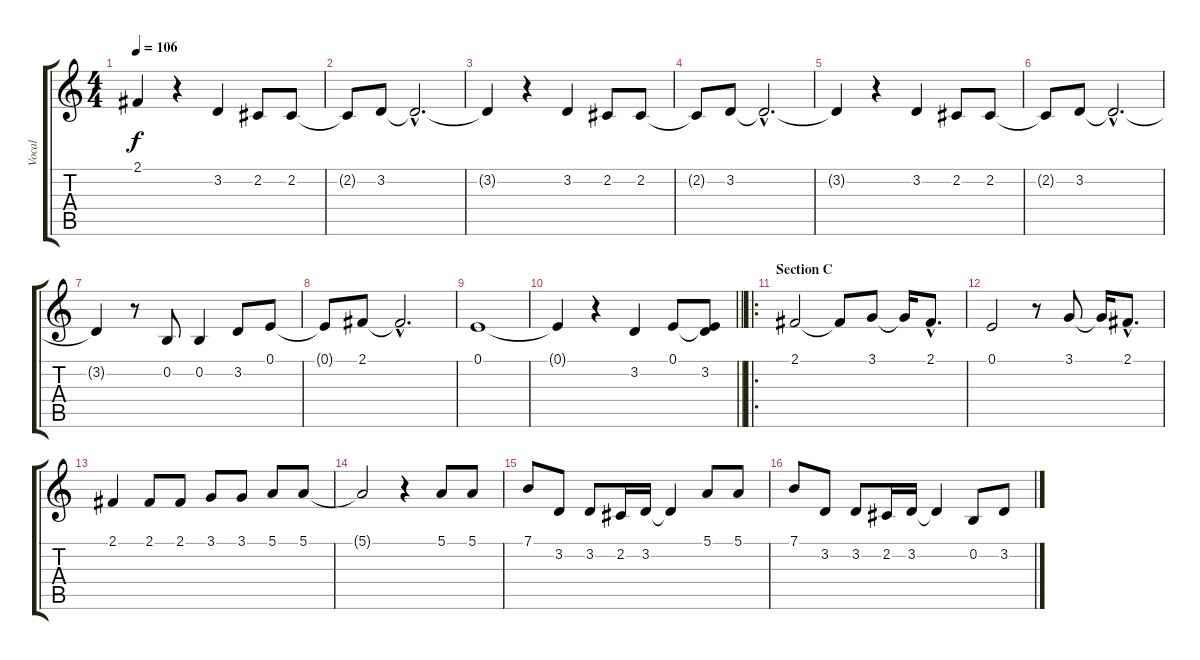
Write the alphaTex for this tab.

\track ("Vocal" "Vocal") {instrument voiceoohs}
\staff {score tabs}
\tuning (E4 B3 G3 D3 A2 E2) {hide}
\ts (4 4)
\tempo 106
\clef g2
\ks c
2.1{t}.4{dy f} r.4 3.2.4 2.2.8 2.2.8 |
2.2{t}.8 3.2.8 3.2{hac t}.2{d} |
3.2{t}.4 r.4 3.2.4 2.2.8 2.2.8 |
2.2{t}.8 3.2.8 3.2{hac t}.2{d} |
3.2{t}.4 r.4 3.2.4 2.2.8 2.2.8 |
2.2{t}.8 3.2.8 3.2{hac t}.2{d} |
3.2{t}.4 r.8 0.2.8 0.2.4 3.2.8 0.1.8 |
0.1{t}.8 2.1.8 2.1{hac t}.2{d} |
0.1.1 |
\barLineRight lightlight
0.1{t}.4 r.4 3.2.4 0.1.8 (0.1{t} 3.2).8 |
\ro
\section ("" "Section C")
2.1.2 2.1{t}.8 3.1.8 3.1{t}.16 2.1{hac}.8{d} |
0.1.2 r.8 3.1.8 3.1{t}.16 2.1{hac}.8{d} |
2.1.4 2.1.8 2.1.8 3.1.8 3.1.8 5.1.8 5.1.8 |
5.1{t}.2 r.4 5.1.8 5.1.8 |
7.1.8 3.2.8 3.2.8 2.2.16 3.2.16 3.2{t}.4 5.1.8 5.1.8 |
7.1.8 3.2.8 3.2.8 2.2.16 3.2.16 3.2{t}.4 0.2.8 3.2.8
